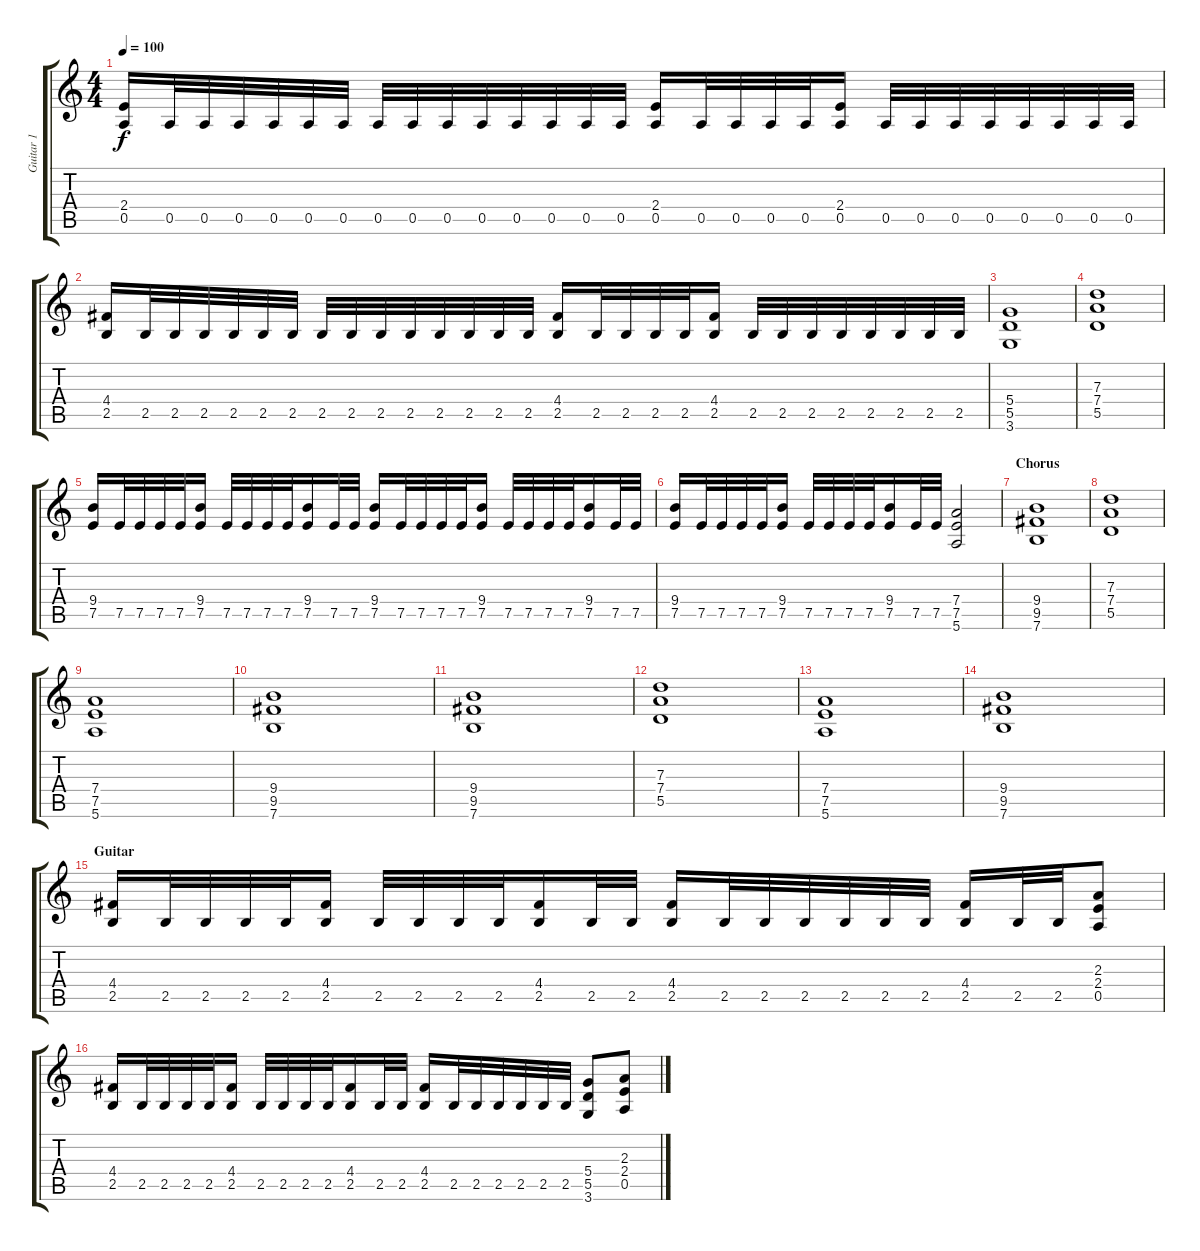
\track ("Guitar 1" "Guitar 1") {instrument overdrivenguitar}
\staff {score tabs}
\tuning (E4 B3 G3 D3 A2 E2) {hide}
\ts (4 4)
\tempo 100
\clef g2
\ks c
(2.4 0.5).16{dy f} 0.5.32 0.5.32 0.5.32 0.5.32 0.5.32 0.5.32 0.5.32 0.5.32 0.5.32 0.5.32 0.5.32 0.5.32 0.5.32 0.5.32 (2.4 0.5).16 0.5.32 0.5.32 0.5.32 0.5.32 (2.4 0.5).16 0.5.32 0.5.32 0.5.32 0.5.32 0.5.32 0.5.32 0.5.32 0.5.32 |
(4.4 2.5).16 2.5.32 2.5.32 2.5.32 2.5.32 2.5.32 2.5.32 2.5.32 2.5.32 2.5.32 2.5.32 2.5.32 2.5.32 2.5.32 2.5.32 (4.4 2.5).16 2.5.32 2.5.32 2.5.32 2.5.32 (4.4 2.5).16 2.5.32 2.5.32 2.5.32 2.5.32 2.5.32 2.5.32 2.5.32 2.5.32 |
\section ("" "")
(5.4 5.5 3.6).1 |
(7.3 7.4 5.5).1 |
(9.4 7.5).16 7.5.32 7.5.32 7.5.32 7.5.32 (9.4 7.5).16 7.5.32 7.5.32 7.5.32 7.5.32 (9.4 7.5).16 7.5.32 7.5.32 (9.4 7.5).16 7.5.32 7.5.32 7.5.32 7.5.32 (9.4 7.5).16 7.5.32 7.5.32 7.5.32 7.5.32 (9.4 7.5).16 7.5.32 7.5.32 |
(9.4 7.5).16 7.5.32 7.5.32 7.5.32 7.5.32 (9.4 7.5).16 7.5.32 7.5.32 7.5.32 7.5.32 (9.4 7.5).16 7.5.32 7.5.32 (7.4 7.5 5.6).2 |
\section ("" "Chorus")
(9.4 9.5 7.6).1 |
(7.3 7.4 5.5).1 |
(7.4 7.5 5.6).1 |
(9.4 9.5 7.6).1 |
(9.4 9.5 7.6).1 |
(7.3 7.4 5.5).1 |
(7.4 7.5 5.6).1 |
(9.4 9.5 7.6).1 |
\section ("" "Guitar")
(4.4 2.5).16 2.5.32 2.5.32 2.5.32 2.5.32 (4.4 2.5).16 2.5.32 2.5.32 2.5.32 2.5.32 (4.4 2.5).16 2.5.32 2.5.32 (4.4 2.5).16 2.5.32 2.5.32 2.5.32 2.5.32 2.5.32 2.5.32 (4.4 2.5).16 2.5.32 2.5.32 (2.3 2.4 0.5).8 |
(4.4 2.5).16 2.5.32 2.5.32 2.5.32 2.5.32 (4.4 2.5).16 2.5.32 2.5.32 2.5.32 2.5.32 (4.4 2.5).16 2.5.32 2.5.32 (4.4 2.5).16 2.5.32 2.5.32 2.5.32 2.5.32 2.5.32 2.5.32 (5.4 5.5 3.6).8 (2.3 2.4 0.5).8
